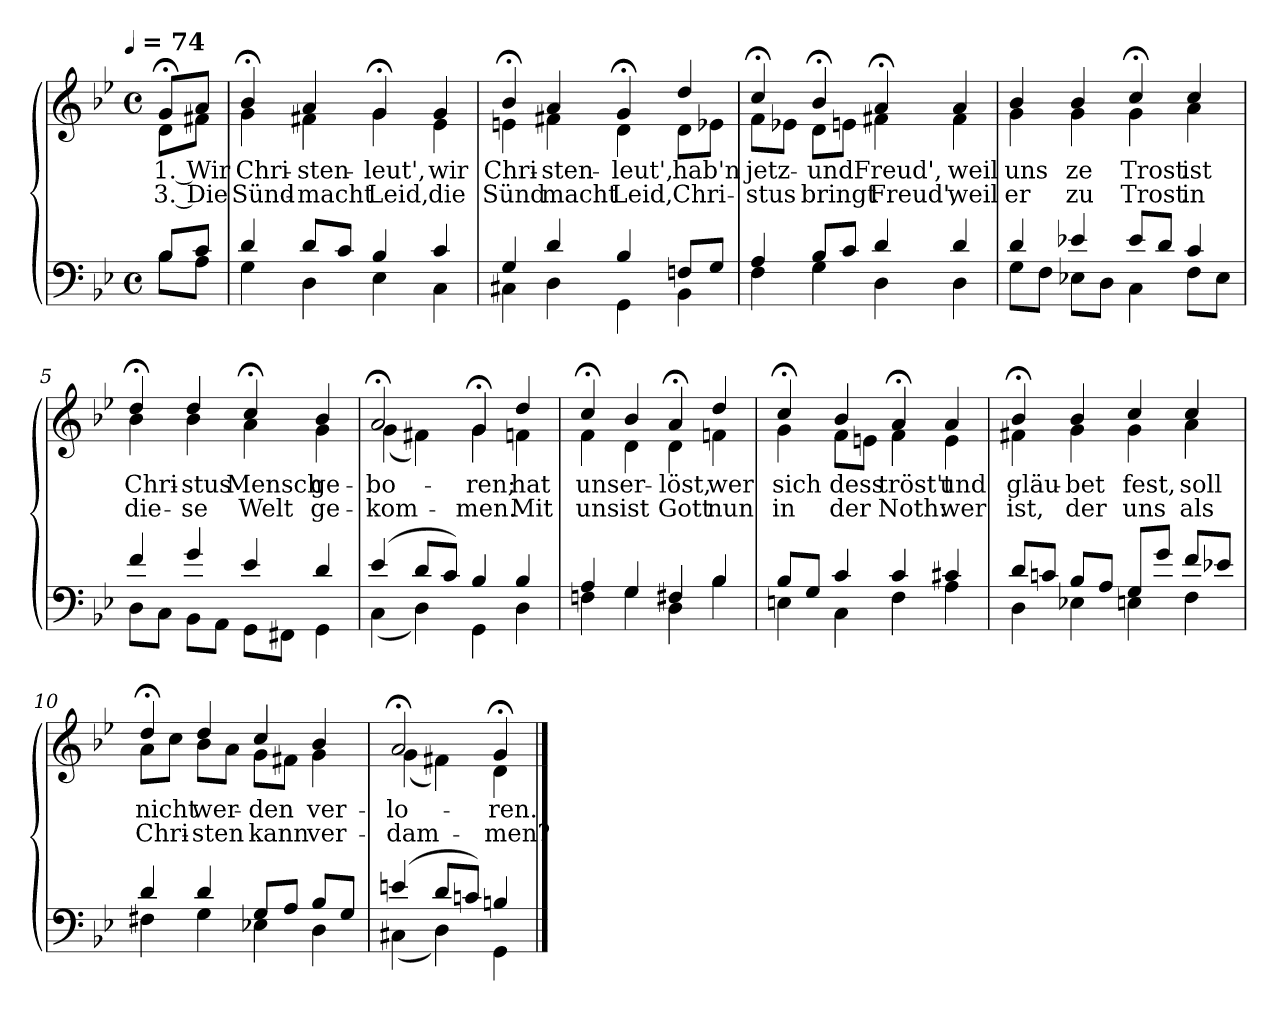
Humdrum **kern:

**kern	**kern	**text	**text	**dynam
*part1	*part1	*part1	*part1	*part1
*staff2	*staff1	*staff1	*staff1	*staff1/2
*clefF4	*clefG2	*	*	*
*k[b-e-]	*k[b-e-]	*	*	*
!!LO:TX:omd:t=[quarter] = 74
*M4/4	*M4/4	*	*	*
*met(c)	*met(c)	*	*	*
*MM74	*MM74	*	*	*
=	=	=	=	=
*^	*^	*	*	*
8B-L	8B-L	8g;<L	8dL	1. Wir	3. Die	.
8cJ	8AJ	8aJ	8f#XJ	.	.	.
=1	=1	=1	=1	=1	=1	=1
*	*	*MM73	*	*	*	*
4d	4G	4b-;<	4g	Chri-	Sünd-	.
8dL	4D	4a	4f#X	-sten-	-macht	♩ = 70
8cJ	.	.	.	.	.	.
4B-	4E-	4g;<	4g	-leut',	Leid,	.
4c	4C	4g	4e-	wir	die	♩ = 72
=2	=2	=2	=2	=2	=2	=2
*	*	*MM71	*	*	*	*
4G	4C#X	4b-;<	4en	Chri-	Sünd	.
4d	4D	4a	4f#X	-sten-	macht	♩ = 70
4B-	4GG	4g;<	4d	-leut',	Leid,	.
8FnL	4BB-	4dd	8dL	hab'n	Chri-	♩ = 74
8GJ	.	.	8e-XJ	.	.	.
=3	=3	=3	=3	=3	=3	=3
*	*	*MM73	*	*	*	*
4A	4F	4cc;<	8fL	jetz-	-stus	.
.	.	.	8e-XJ	.	.	.
8B-L	4G	4b-;<	8dL	-und	bringt	.
8cJ	.	.	8enJ	.	.	.
4d	4D	4a;<	4f#X	Freud',	Freud',	.
4d	4D	4a	4f#	weil	weil	.
!!LO:LB:g=z	!!
=4	=4	=4	=4	=4	=4	=4
4d	8GL	4b-	4g	uns	er	.
.	8FJ	.	.	.	.	.
4e-X	8E-XL	4b-	4g	ze	zu	.
.	8DJ	.	.	.	.	.
8e-L	4C	4cc;<	4g	Trost	Trost	.
8dJ	.	.	.	.	.	.
4c	8FL	4cc	4a	ist	in	.
.	8E-J	.	.	.	.	.
=5	=5	=5	=5	=5	=5	=5
4f	8DL	4dd;<	4b-	Chri-	die-	.
.	8CJ	.	.	.	.	.
4g	8BB-L	4dd	4b-	-stus	-se	.
.	8AAJ	.	.	.	.	.
4e-	8GGL	4cc;<	4a	Mensch	Welt	♩ = 72
.	8FF#XJ	.	.	.	.	.
4d	4GG	4b-	4g	ge-	ge-	.
=6	=6	=6	=6	=6	=6	=6
(4e-	(4C	2a;<	(4g	-bo-	-kom-	.
8dL	4D)	.	4f#X)	.	.	.
8cJ)	.	.	.	.	.	.
4B-	4GG	4g;<	4g	-ren;	-men.	.
4B-	4D	4dd	4fn	hat	Mit	♩ = 71
=7	=7	=7	=7	=7	=7	=7
4A	4Fn	4cc;<	4f	uns	uns	.
4G	4G	4b-	4d	er-	ist	.
4F#X	4D	4a;<	4d	-löst,	Gott	.
4B-	4B-	4dd	4fn	wer	nun	.
!!LO:LB:g=z	!!
=8	=8	=8	=8	=8	=8	=8
*	*	*MM70	*	*	*	*
8B-L	4En	4cc;<	4g	sich	in	.
8GJ	.	.	.	.	.	.
4c	4C	4b-	8fL	dess	der	♩ = 69
.	.	.	8enJ	.	.	.
4c	4F	4a;<	4f	tröst't	Noth:	.
4c#X	4A	4a	4e	und	wer	.
=9	=9	=9	=9	=9	=9	=9
8dL	4D	4b-;<	4f#X	gläu-	ist,	.
8cnJ	.	.	.	.	.	.
8B-L	4E-X	4b-	4g	-bet	der	.
8AJ	.	.	.	.	.	.
8GL	4En	4cc	4g	fest,	uns	.
8gJ	.	.	.	.	.	.
8fL	4F	4cc	4a	soll	als	.
8e-XJ	.	.	.	.	.	.
=10	=10	=10	=10	=10	=10	=10
4d	4F#X	4dd;<	8aL	nicht	Chri-	.
.	.	.	8ccJ	.	.	.
4d	4G	4dd	8b-L	wer-	-sten	.
.	.	.	8aJ	.	.	.
8GL	4E-X	4cc	8gL	-den	kann	♩ = 68
8AJ	.	.	8f#XJ	.	.	.
8B-L	4D	4b-	4g	ver-	ver-	.
8GJ	.	.	.	.	.	.
=11	=11	=11	=11	=11	=11	=11
*	*	*MM63	*	*	*	*
(4en	(4C#X	2a;<	(4g	-lo-	-dam-	.
8dL	4D)	.	4f#X)	.	.	.
8cnJ)	.	.	.	.	.	.
4Bn	4GG	4g;<	4d	-ren.	-men?	.
*v	*v	*	*	*	*	*
*	*v	*v	*	*	*
==	==	==	==	==
*-	*-	*-	*-	*-
